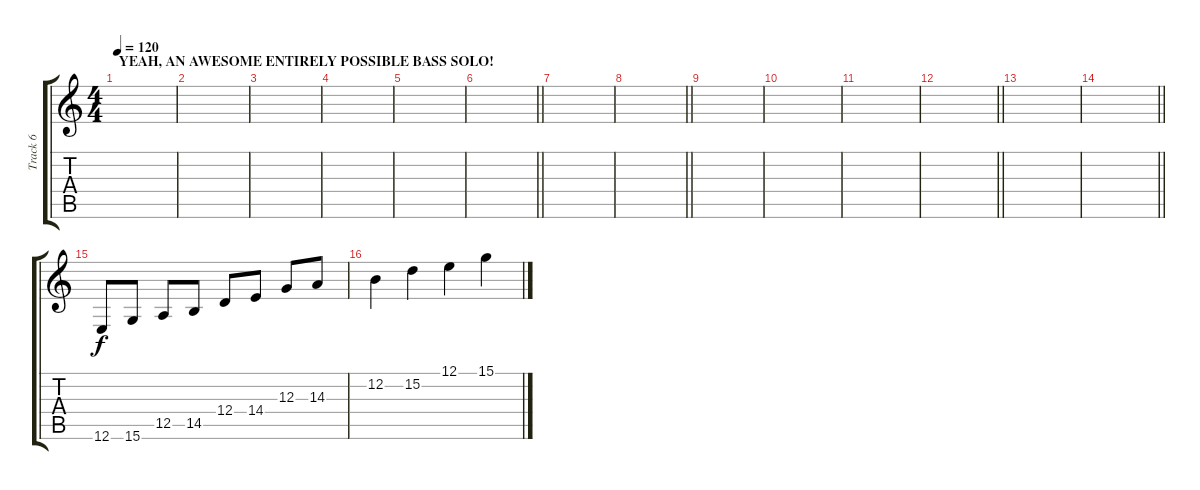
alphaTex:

\track ("Track 6" "Track 6") {instrument acousticgrandpiano}
\staff {score tabs}
\tuning (E4 B3 G3 D3 A2 E2) {hide}
\ts (4 4)
\section ("" "YEAH, AN AWESOME ENTIRELY POSSIBLE BASS SOLO!")
\tempo 120
\clef g2
\ks c
|
|
|
|
|
\barLineRight lightlight
|
|
\barLineRight lightlight
|
|
|
|
\barLineRight lightlight
|
|
\barLineRight lightlight
|
12.6.8 15.6.8 12.5.8 14.5.8 12.4.8 14.4.8 12.3.8 14.3.8 |
12.2.4 15.2.4 12.1.4 15.1.4
